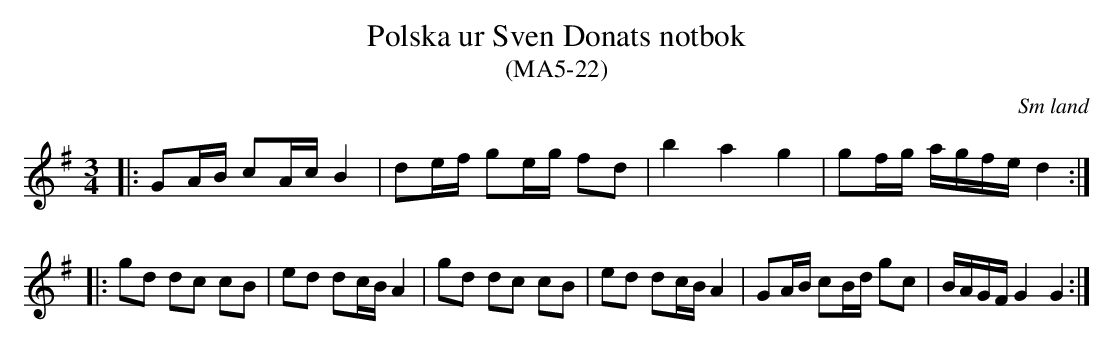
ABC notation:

X:1
T:Polska ur Sven Donats notbok
T:(MA5-22)
O:Sm land
M:3/4
L:1/16
K:G
|:G2AB c2Ac B4|d2ef g2eg f2d2|b4 a4 g4|g2fg agfe d4:|
|:g2d2 d2c2 c2B2|e2d2 d2cB A4| g2d2 d2c2 c2B2|e2d2 d2cB A4|G2AB c2Bd g2c2|BAGF G4 G4:|
